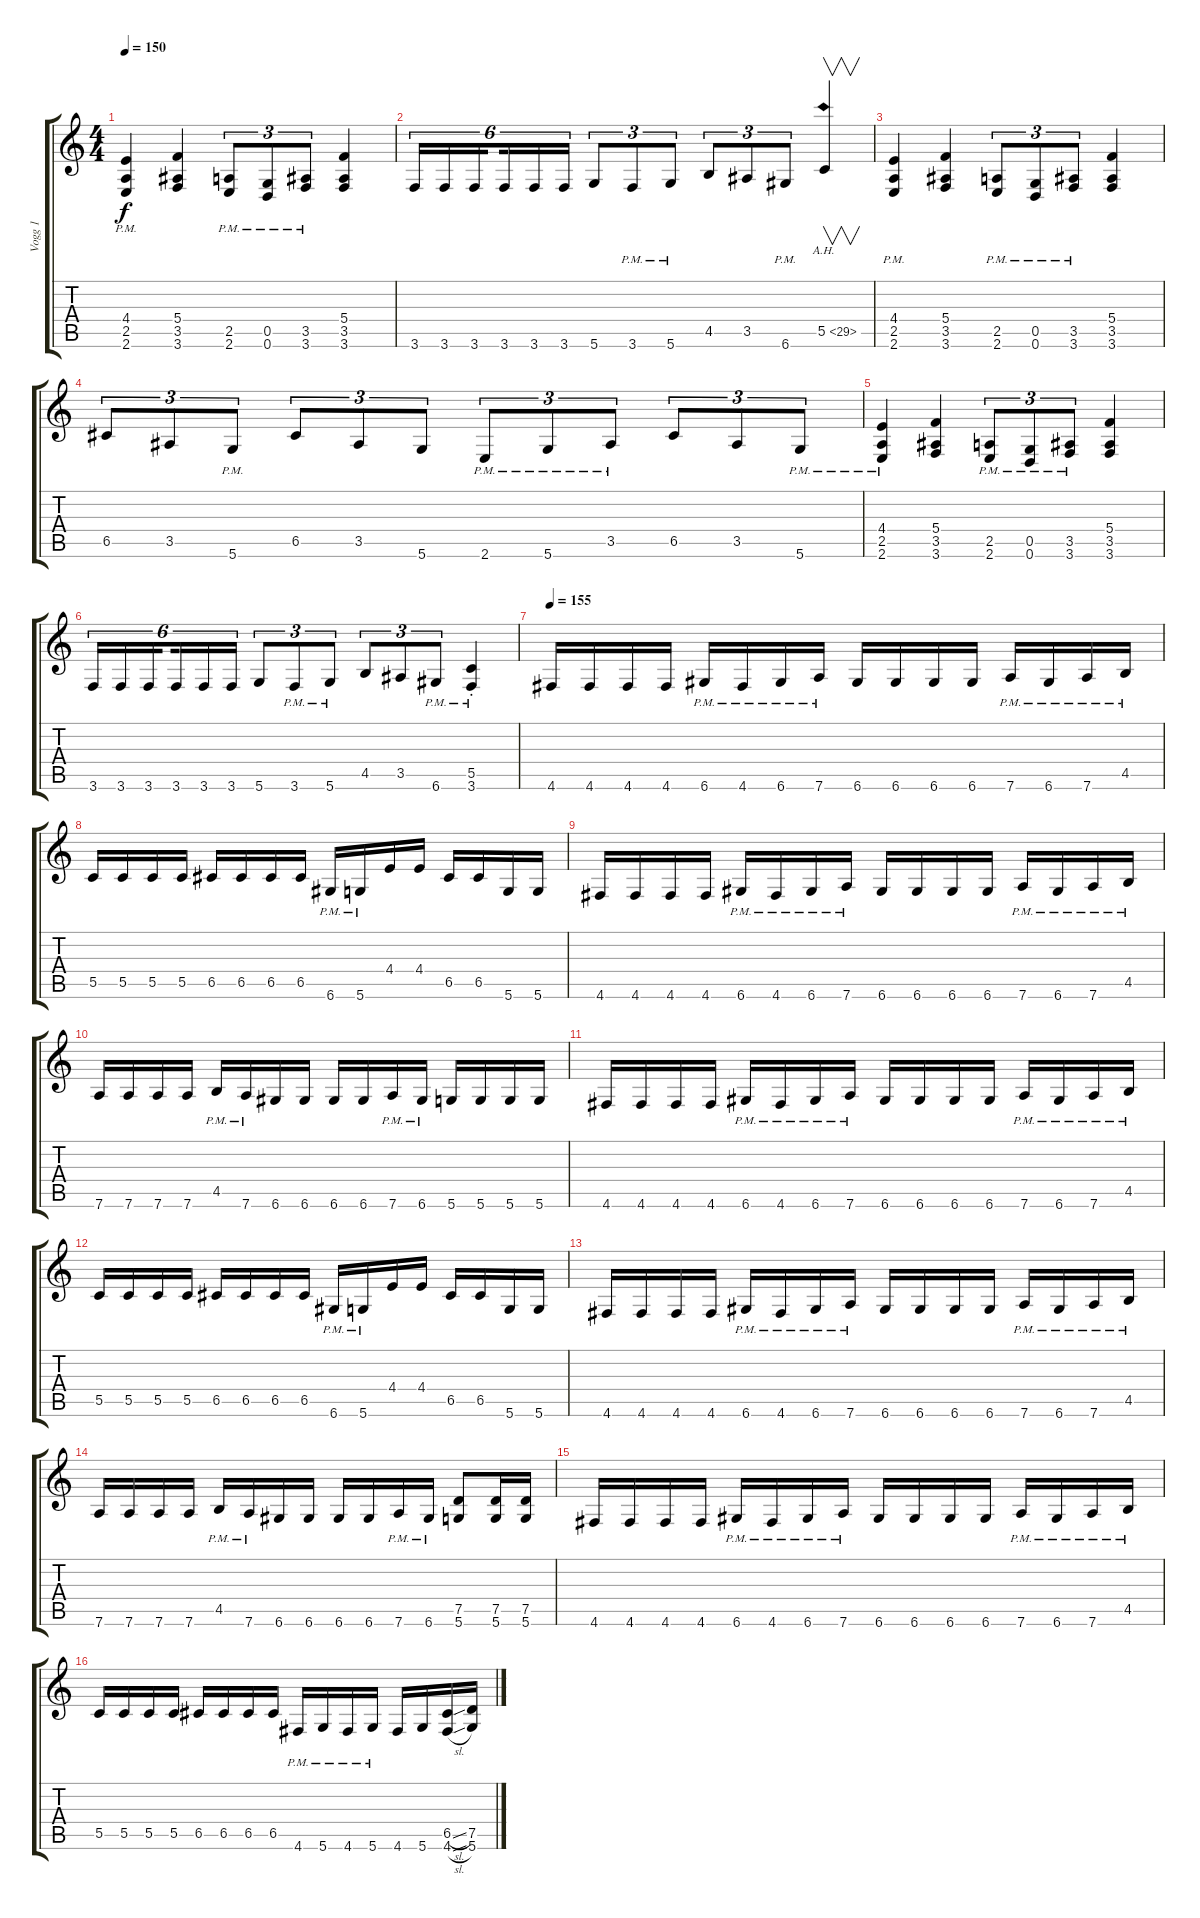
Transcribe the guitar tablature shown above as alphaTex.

\track ("Vogg 1" "Vogg 1") {instrument distortionguitar}
\staff {score tabs}
\tuning (D4 A3 F3 C3 G2 D2) {hide}
\ts (4 4)
\tempo 150
\clef g2
\ks c
(4.4{pm} 2.5{pm} 2.6{pm}).4{dy f} (5.4 3.5 3.6).4 (2.5{pm} 2.6{pm}).8{tu (3 2)} (0.5{pm} 0.6{pm}).8{tu (3 2)} (3.5{pm} 3.6{pm}).8{tu (3 2)} (5.4 3.5 3.6).4 |
3.6.16{tu (6 4)} 3.6.16{tu (6 4)} 3.6.16{tu (6 4) beam splitsecondary} 3.6.16{tu (6 4)} 3.6.16{tu (6 4)} 3.6.16{tu (6 4)} 5.6.8{tu (3 2)} 3.6{pm}.8{tu (3 2)} 5.6{pm}.8{tu (3 2)} 4.5.8{tu (3 2)} 3.5.8{tu (3 2)} 6.6{pm}.8{tu (3 2)} 5.5{ah 24}.4{v} |
(4.4{pm} 2.5{pm} 2.6{pm}).4 (5.4 3.5 3.6).4 (2.5{pm} 2.6{pm}).8{tu (3 2)} (0.5{pm} 0.6{pm}).8{tu (3 2)} (3.5{pm} 3.6{pm}).8{tu (3 2)} (5.4 3.5 3.6).4 |
6.5.8{tu (3 2)} 3.5.8{tu (3 2)} 5.6{pm}.8{tu (3 2)} 6.5.8{tu (3 2)} 3.5.8{tu (3 2)} 5.6.8{tu (3 2)} 2.6{pm}.8{tu (3 2)} 5.6{pm}.8{tu (3 2)} 3.5{pm}.8{tu (3 2)} 6.5.8{tu (3 2)} 3.5.8{tu (3 2)} 5.6{pm}.8{tu (3 2)} |
(4.4{pm} 2.5{pm} 2.6{pm}).4 (5.4 3.5 3.6).4 (2.5{pm} 2.6{pm}).8{tu (3 2)} (0.5{pm} 0.6{pm}).8{tu (3 2)} (3.5{pm} 3.6{pm}).8{tu (3 2)} (5.4 3.5 3.6).4 |
3.6.16{tu (6 4)} 3.6.16{tu (6 4)} 3.6.16{tu (6 4) beam splitsecondary} 3.6.16{tu (6 4)} 3.6.16{tu (6 4)} 3.6.16{tu (6 4)} 5.6.8{tu (3 2)} 3.6{pm}.8{tu (3 2)} 5.6{pm}.8{tu (3 2)} 4.5.8{tu (3 2)} 3.5.8{tu (3 2)} 6.6{pm}.8{tu (3 2)} (5.5{pm st} 3.6{pm st}).4 |
\tempo 155
4.6.16 4.6.16 4.6.16 4.6.16 6.6{pm}.16 4.6{pm}.16 6.6{pm}.16 7.6{pm}.16 6.6.16 6.6.16 6.6.16 6.6.16 7.6{pm}.16 6.6{pm}.16 7.6{pm}.16 4.5{pm}.16 |
5.5.16 5.5.16 5.5.16 5.5.16 6.5.16 6.5.16 6.5.16 6.5.16 6.6{pm}.16 5.6{pm}.16 4.4.16 4.4.16 6.5.16 6.5.16 5.6.16 5.6.16 |
4.6.16 4.6.16 4.6.16 4.6.16 6.6{pm}.16 4.6{pm}.16 6.6{pm}.16 7.6{pm}.16 6.6.16 6.6.16 6.6.16 6.6.16 7.6{pm}.16 6.6{pm}.16 7.6{pm}.16 4.5{pm}.16 |
7.6.16 7.6.16 7.6.16 7.6.16 4.5{pm}.16 7.6{pm}.16 6.6.16 6.6.16 6.6.16 6.6.16 7.6{pm}.16 6.6{pm}.16 5.6.16 5.6.16 5.6.16 5.6.16 |
4.6.16 4.6.16 4.6.16 4.6.16 6.6{pm}.16 4.6{pm}.16 6.6{pm}.16 7.6{pm}.16 6.6.16 6.6.16 6.6.16 6.6.16 7.6{pm}.16 6.6{pm}.16 7.6{pm}.16 4.5{pm}.16 |
5.5.16 5.5.16 5.5.16 5.5.16 6.5.16 6.5.16 6.5.16 6.5.16 6.6{pm}.16 5.6{pm}.16 4.4.16 4.4.16 6.5.16 6.5.16 5.6.16 5.6.16 |
4.6.16 4.6.16 4.6.16 4.6.16 6.6{pm}.16 4.6{pm}.16 6.6{pm}.16 7.6{pm}.16 6.6.16 6.6.16 6.6.16 6.6.16 7.6{pm}.16 6.6{pm}.16 7.6{pm}.16 4.5{pm}.16 |
7.6.16 7.6.16 7.6.16 7.6.16 4.5{pm}.16 7.6{pm}.16 6.6.16 6.6.16 6.6.16 6.6.16 7.6{pm}.16 6.6{pm}.16 (7.5 5.6).8 (7.5 5.6).16 (7.5 5.6).16 |
4.6.16 4.6.16 4.6.16 4.6.16 6.6{pm}.16 4.6{pm}.16 6.6{pm}.16 7.6{pm}.16 6.6.16 6.6.16 6.6.16 6.6.16 7.6{pm}.16 6.6{pm}.16 7.6{pm}.16 4.5{pm}.16 |
5.5.16 5.5.16 5.5.16 5.5.16 6.5.16 6.5.16 6.5.16 6.5.16 4.6{pm}.16 5.6{pm}.16 4.6{pm}.16 5.6{pm}.16 4.6.16 5.6.16 (6.5{sl} 4.6{sl}).16 (7.5 5.6).16
